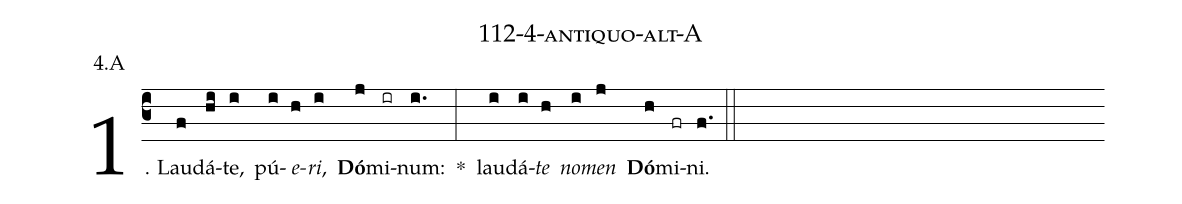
name: 112-4-antiquo-alt-A;
annotation: 4.A;
%%
(c3)1. Lau(f)dá(hi)te,(i) pú(i)<i>e</i>(h)<i>ri</i>,(i) <b>Dó</b>(j)mi(ir)num:(i.) *(:) lau(i)dá(i)<i>te</i>(h) <i>no</i>(i)<i>men</i>(j) <b>Dó</b>(h)mi(fr)ni.(f.) (::)
